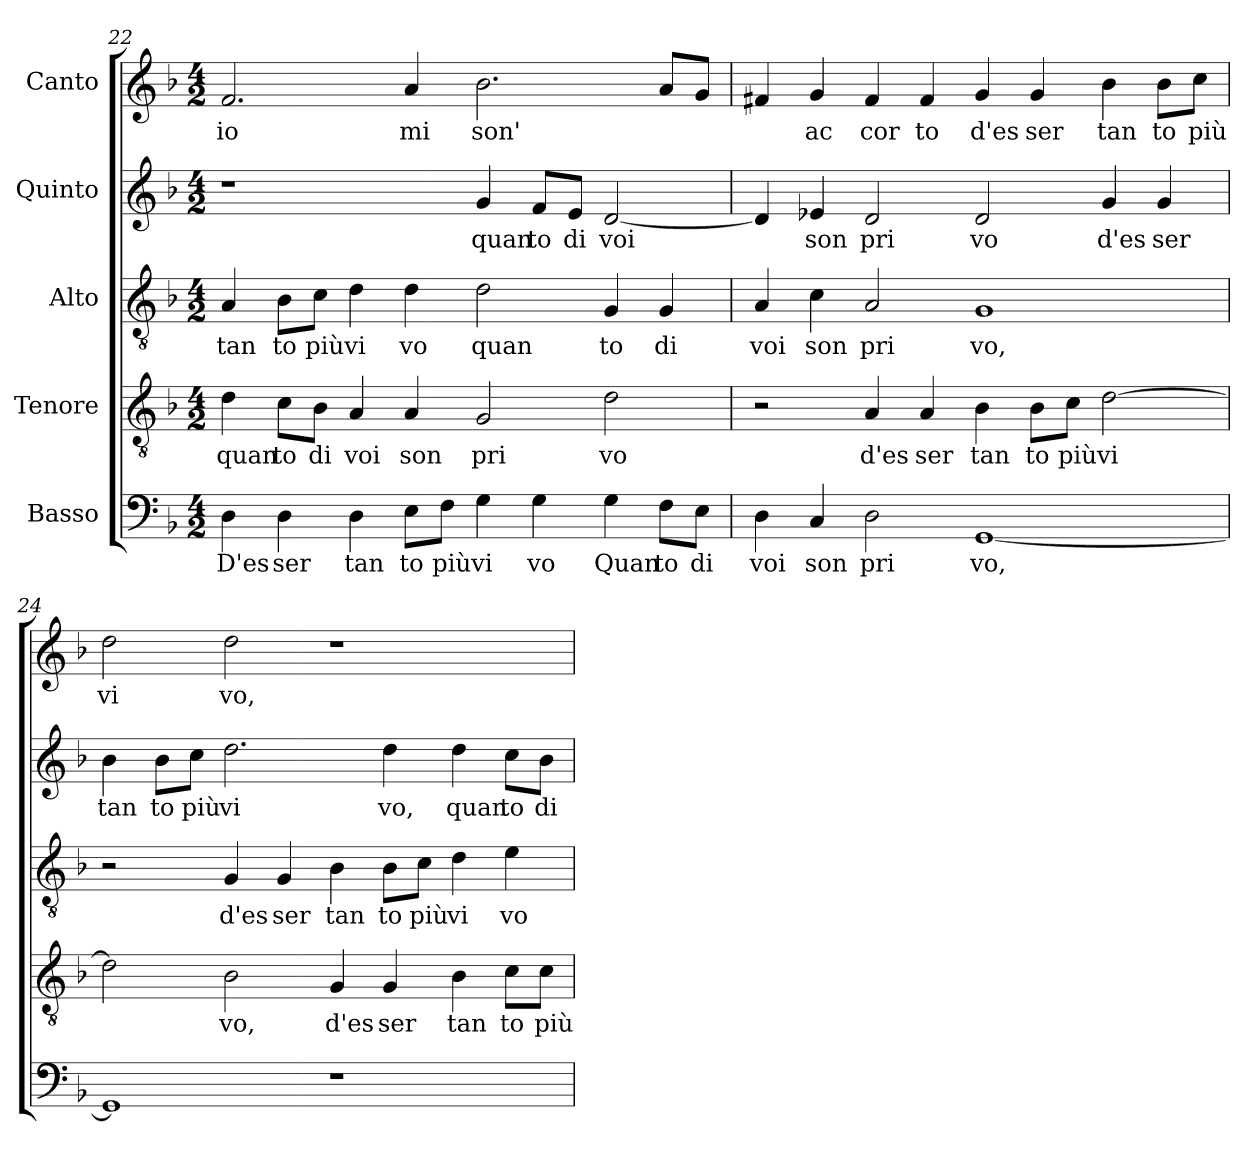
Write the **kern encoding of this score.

**kern	**text	**kern	**text	**kern	**text	**kern	**text	**kern	**text
*part5	*part5	*part4	*part4	*part3	*part3	*part2	*part2	*part1	*part1
*staff5	*staff5	*staff4	*staff4	*staff3	*staff3	*staff2	*staff2	*staff1	*staff1
*I"Basso	*	*I"Tenore	*	*I"Alto	*	*I"Quinto	*	*I"Canto	*
!!LO:LB:g=z
*clefF4	*	*clefGv2	*	*clefGv2	*	*clefG2	*	*clefG2	*
*k[b-]	*	*k[b-]	*	*k[b-]	*	*k[b-]	*	*k[b-]	*
*F:	*	*F:	*	*F:	*	*F:	*	*F:	*
*M4/2	*	*M4/2	*	*M4/2	*	*M4/2	*	*M4/2	*
=22	=22	=22	=22	=22	=22	=22	=22	=22	=22
!	!LO:LY:b:cj	!	!LO:LY:b:cj	!	!LO:LY:b:cj	!	!	!	!LO:LY:b:cj
4D\	D'es	4d\	quan	4A/	tan	1r	.	2.f/	io
!	!LO:LY:b:cj	!	!LO:LY:b:cj	!	!LO:LY:b:cj	!	!	!	!
4D\	ser	8c\L	to	8B-\L	to	.	.	.	.
!	!	!	!LO:LY:b:cj	!	!LO:LY:b:cj	!	!	!	!
.	.	8B-\J	di	8c\J	più	.	.	.	.
!	!LO:LY:b:cj	!	!LO:LY:b:cj	!	!LO:LY:b:cj	!	!	!	!
4D\	tan	4A/	voi	4d\	vi	.	.	.	.
!	!LO:LY:b:cj	!	!LO:LY:b:cj	!	!LO:LY:b:cj	!	!	!	!LO:LY:b:cj
8E\L	to	4A/	son	4d\	vo	.	.	4a/	mi
!	!LO:LY:b:cj	!	!	!	!	!	!	!	!
8F\J	più	.	.	.	.	.	.	.	.
!	!LO:LY:b:cj	!	!LO:LY:b:cj	!	!LO:LY:b:cj	!	!LO:LY:b:cj	!	!LO:LY:b
4G\	vi	2G/	pri	2d\	quan	4g/	quan	2.b-\	son'
!	!LO:LY:b:cj	!	!	!	!	!	!LO:LY:b:cj	!	!
4G\	vo	.	.	.	.	8f/L	to	.	.
!	!	!	!	!	!	!	!LO:LY:b:cj	!	!
.	.	.	.	.	.	8e/J	di	.	.
!	!LO:LY:b:cj	!	!LO:LY:b:cj	!	!LO:LY:b:cj	!	!LO:LY:b	!	!
4G\	Quan	2d\	vo	4G/	to	[<2d/	voi	.	.
!	!LO:LY:b:cj	!	!	!	!LO:LY:b:cj	!	!	!	!
8F\L	to	.	.	4G/	di	.	.	8a/L	.
!	!LO:LY:b:cj	!	!	!	!	!	!	!	!
8E\J	di	.	.	.	.	.	.	8g/J	.
=23	=23	=23	=23	=23	=23	=23	=23	=23	=23
!	!LO:LY:b:cj	!	!	!	!LO:LY:b:cj	!	!	!	!
4D\	voi	2r	.	4A/	voi	4d/]	.	4f#X/	.
!	!LO:LY:b:cj	!	!	!	!LO:LY:b:cj	!	!LO:LY:b:cj	!	!LO:LY:b:cj
4C/	son	.	.	4c\	son	4e-X/	son	4g/	ac
!	!LO:LY:b:cj	!	!LO:LY:b:cj	!	!LO:LY:b:cj	!	!LO:LY:b:cj	!	!LO:LY:b:cj
2D\	pri	4A/	d'es	2A/	pri	2d/	pri	4f#/	cor
!	!	!	!LO:LY:b:cj	!	!	!	!	!	!LO:LY:b:cj
.	.	4A/	ser	.	.	.	.	4f#/	to
!	!LO:LY:b:cj	!	!LO:LY:b:cj	!	!LO:LY:b:cj	!	!LO:LY:b:cj	!	!LO:LY:b:cj
[<1GG	vo,	4B-\	tan	1G	vo,	2d/	vo	4g/	d'es
!	!	!	!LO:LY:b:cj	!	!	!	!	!	!LO:LY:b:cj
.	.	8B-\L	to	.	.	.	.	4g/	ser
!	!	!	!LO:LY:b:cj	!	!	!	!	!	!
.	.	8c\J	più	.	.	.	.	.	.
!	!	!	!LO:LY:b:cj	!	!	!	!LO:LY:b:cj	!	!LO:LY:b:cj
.	.	[>2d\	vi	.	.	4g/	d'es	4b-\	tan
!	!	!	!	!	!	!	!LO:LY:b:cj	!	!LO:LY:b:cj
.	.	.	.	.	.	4g/	ser	8b-\L	to
!	!	!	!	!	!	!	!	!	!LO:LY:b:cj
.	.	.	.	.	.	.	.	8cc\J	più
=24	=24	=24	=24	=24	=24	=24	=24	=24	=24
!	!	!	!	!	!	!	!LO:LY:b:cj	!	!LO:LY:b:cj
1GG]	.	2d\]	.	2r	.	4b-\	tan	2dd\	vi
!	!	!	!	!	!	!	!LO:LY:b:cj	!	!
.	.	.	.	.	.	8b-\L	to	.	.
!	!	!	!	!	!	!	!LO:LY:b:cj	!	!
.	.	.	.	.	.	8cc\J	più	.	.
!	!	!	!LO:LY:b:cj	!	!LO:LY:b:cj	!	!LO:LY:b:cj	!	!LO:LY:b:cj
.	.	2B-\	vo,	4G/	d'es	2.dd\	vi	2dd\	vo,
!	!	!	!	!	!LO:LY:b:cj	!	!	!	!
.	.	.	.	4G/	ser	.	.	.	.
!	!	!	!LO:LY:b:cj	!	!LO:LY:b:cj	!	!	!	!
1r	.	4G/	d'es	4B-\	tan	.	.	1r	.
!	!	!	!LO:LY:b:cj	!	!LO:LY:b:cj	!	!LO:LY:b:cj	!	!
.	.	4G/	ser	8B-\L	to	4dd\	vo,	.	.
!	!	!	!	!	!LO:LY:b:cj	!	!	!	!
.	.	.	.	8c\J	più	.	.	.	.
!	!	!	!LO:LY:b:cj	!	!LO:LY:b:cj	!	!LO:LY:b:cj	!	!
.	.	4B-\	tan	4d\	vi	4dd\	quan	.	.
!	!	!	!LO:LY:b:cj	!	!LO:LY:b:cj	!	!LO:LY:b:cj	!	!
.	.	8c\L	to	4e\	vo	8cc\L	to	.	.
!	!	!	!LO:LY:b:cj	!	!	!	!LO:LY:b:cj	!	!
.	.	8c\J	più	.	.	8b-\J	di	.	.
=	=	=	=	=	=	=	=	=	=
*-	*-	*-	*-	*-	*-	*-	*-	*-	*-
